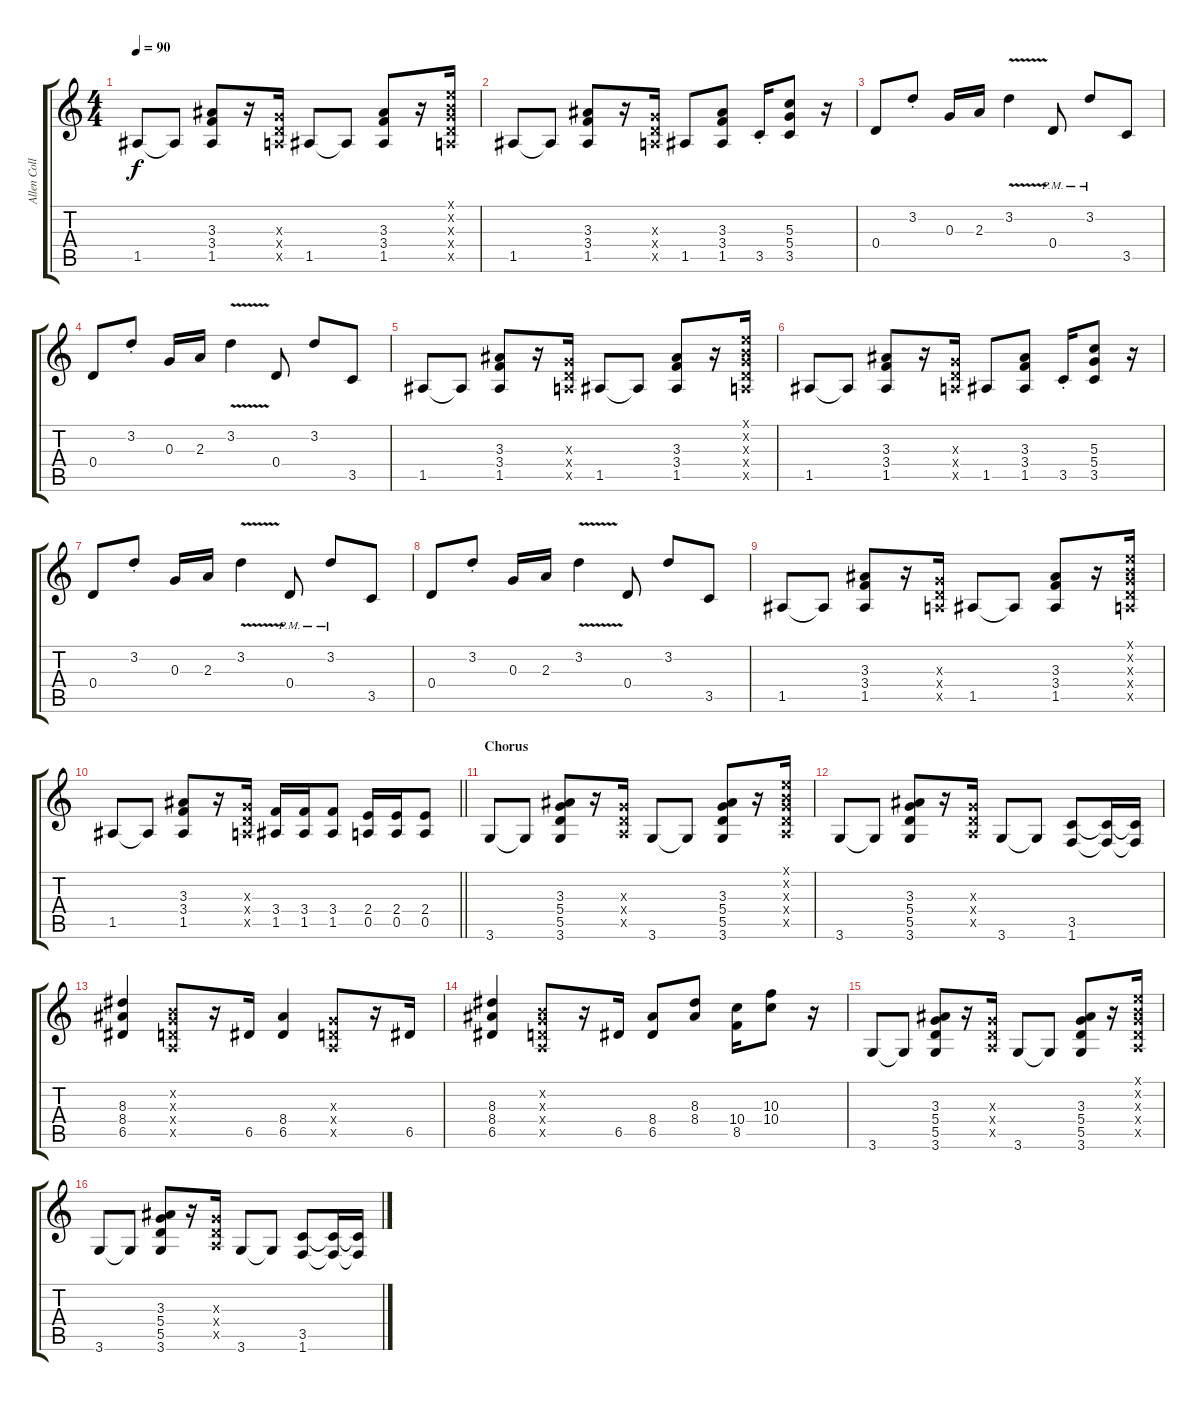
\track ("Allen Collins (Rhythm Guitar Overdub)" "Allen Coll") {instrument distortionguitar}
\staff {score tabs}
\tuning (E4 B3 G3 D3 A2 E2) {hide}
\ts (4 4)
\tempo 90
\clef g2
\ks c
1.5.8{dy f} 1.5{t}.8 (3.3 3.4 1.5).8 r.16 (0.3{x} 0.4{x} 0.5{x}).16 1.5.8 1.5{t}.8 (3.3 3.4 1.5).8 r.16 (0.1{x} 0.2{x} 0.3{x} 0.4{x} 0.5{x}).16 |
1.5.8 1.5{t}.8 (3.3 3.4 1.5).8 r.16 (0.3{x} 0.4{x} 0.5{x}).16 1.5.8 (3.3 3.4 1.5).8 3.5{st}.16 (5.3 5.4 3.5).8 r.16 |
0.4.8 3.2{st}.8 0.3.16 2.3.16 3.2{v}.4 0.4{pm}.8 3.2{pm}.8 3.5.8 |
0.4.8 3.2{st}.8 0.3.16 2.3.16 3.2{v}.4 0.4.8 3.2.8 3.5.8 |
1.5.8 1.5{t}.8 (3.3 3.4 1.5).8 r.16 (0.3{x} 0.4{x} 0.5{x}).16 1.5.8 1.5{t}.8 (3.3 3.4 1.5).8 r.16 (0.1{x} 0.2{x} 0.3{x} 0.4{x} 0.5{x}).16 |
1.5.8 1.5{t}.8 (3.3 3.4 1.5).8 r.16 (0.3{x} 0.4{x} 0.5{x}).16 1.5.8 (3.3 3.4 1.5).8 3.5{st}.16 (5.3 5.4 3.5).8 r.16 |
0.4.8 3.2{st}.8 0.3.16 2.3.16 3.2{v}.4 0.4{pm}.8 3.2{pm}.8 3.5.8 |
0.4.8 3.2{st}.8 0.3.16 2.3.16 3.2{v}.4 0.4.8 3.2.8 3.5.8 |
1.5.8 1.5{t}.8 (3.3 3.4 1.5).8 r.16 (0.3{x} 0.4{x} 0.5{x}).16 1.5.8 1.5{t}.8 (3.3 3.4 1.5).8 r.16 (0.1{x} 0.2{x} 0.3{x} 0.4{x} 0.5{x}).16 |
\barLineRight lightlight
1.5.8 1.5{t}.8 (3.3 3.4 1.5).8 r.16 (0.3{x} 0.4{x} 0.5{x}).16 (3.4 1.5).16 (3.4 1.5).16 (3.4 1.5).8 (2.4 0.5).16 (2.4 0.5).16 (2.4 0.5).8 |
\section ("" "Chorus")
3.6.8 3.6{t}.8 (3.3 5.4 5.5 3.6).8 r.16 (0.3{x} 0.4{x} 0.5{x}).16 3.6.8 3.6{t}.8 (3.3 5.4 5.5 3.6).8 r.16 (0.1{x} 0.2{x} 0.3{x} 0.4{x} 0.5{x}).16 |
3.6.8 3.6{t}.8 (3.3 5.4 5.5 3.6).8 r.16 (0.3{x} 0.4{x} 0.5{x}).16 3.6.8 3.6{t}.8 (3.5 1.6).8 (3.5{t} 1.6{t}).16 (3.5{t} 1.6{t}).16 |
(8.3 8.4 6.5).4 (0.2{x} 0.3{x} 0.4{x} 0.5{x}).8 r.16 6.5.16 (8.4 6.5).4 (0.3{x} 0.4{x} 0.5{x}).8 r.16 6.5.16 |
(8.3 8.4 6.5).4 (0.2{x} 0.3{x} 0.4{x} 0.5{x}).8 r.16 6.5.16 (8.4 6.5).8 (8.3 8.4).8 (10.4 8.5).16 (10.3 10.4).8 r.16 |
3.6.8 3.6{t}.8 (3.3 5.4 5.5 3.6).8 r.16 (0.3{x} 0.4{x} 0.5{x}).16 3.6.8 3.6{t}.8 (3.3 5.4 5.5 3.6).8 r.16 (0.1{x} 0.2{x} 0.3{x} 0.4{x} 0.5{x}).16 |
3.6.8 3.6{t}.8 (3.3 5.4 5.5 3.6).8 r.16 (0.3{x} 0.4{x} 0.5{x}).16 3.6.8 3.6{t}.8 (3.5 1.6).8 (3.5{t} 1.6{t}).16 (3.5{t} 1.6{t}).16
